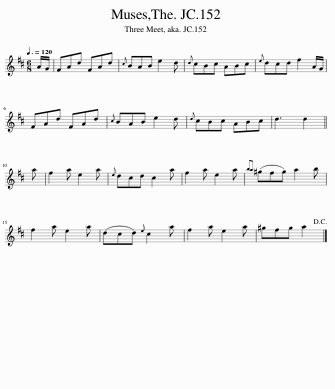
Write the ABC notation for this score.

X:1
L:1/8
Q:3/8=120
M:6/8
I:linebreak $
K:D
V:1 treble
V:1
 A/G/ | FAd FAd |{c} BAB e2 d |{d} cBc ABc |{e} dcd f2 A/G/ |$ %5
 FAd FAd |{c} BAB e2 d |{d} cBc ABc | d3 d2 ||$ a | %10
 f2 a e2 a |{e} dcd c2 a | f2 a e2 a |{ba} (^gfg) a2 b |$ f2 a e2 a | %15
 (dcd){e} c2 a | f2 a e2 a | ^gfg a2!D.C.! |] %18
